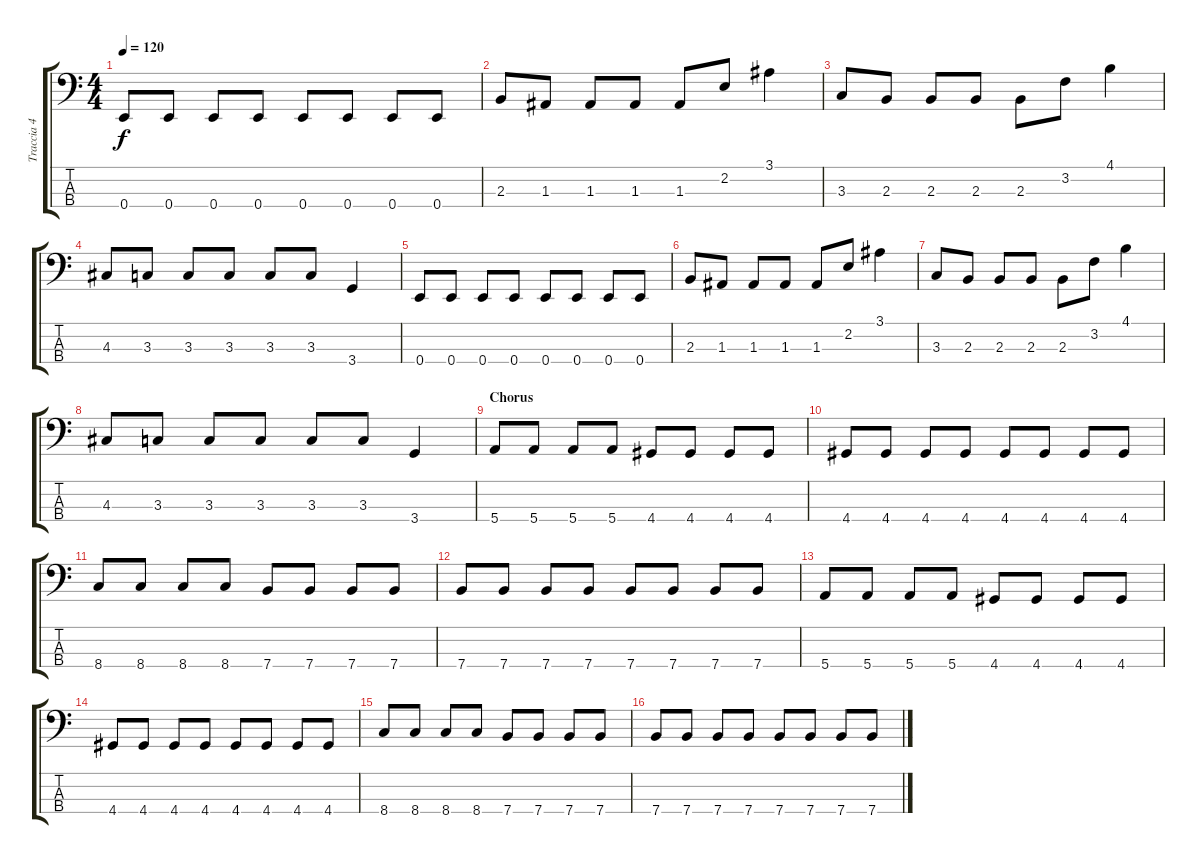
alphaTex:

\track ("Traccia 4" "Traccia 4") {instrument electricbassfinger}
\staff {score tabs}
\tuning (G2 D2 A1 E1) {hide}
\ts (4 4)
\tempo 120
\clef f4
\ks c
0.4.8{dy f} 0.4.8 0.4.8 0.4.8 0.4.8 0.4.8 0.4.8 0.4.8 |
2.3.8 1.3.8 1.3.8 1.3.8 1.3.8 2.2.8 3.1.4 |
3.3.8 2.3.8 2.3.8 2.3.8 2.3.8 3.2.8 4.1.4 |
4.3.8 3.3.8 3.3.8 3.3.8 3.3.8 3.3.8 3.4.4 |
0.4.8 0.4.8 0.4.8 0.4.8 0.4.8 0.4.8 0.4.8 0.4.8 |
2.3.8 1.3.8 1.3.8 1.3.8 1.3.8 2.2.8 3.1.4 |
3.3.8 2.3.8 2.3.8 2.3.8 2.3.8 3.2.8 4.1.4 |
4.3.8 3.3.8 3.3.8 3.3.8 3.3.8 3.3.8 3.4.4 |
\section ("" "Chorus")
5.4.8 5.4.8 5.4.8 5.4.8 4.4.8 4.4.8 4.4.8 4.4.8 |
4.4.8 4.4.8 4.4.8 4.4.8 4.4.8 4.4.8 4.4.8 4.4.8 |
8.4.8 8.4.8 8.4.8 8.4.8 7.4.8 7.4.8 7.4.8 7.4.8 |
7.4.8 7.4.8 7.4.8 7.4.8 7.4.8 7.4.8 7.4.8 7.4.8 |
5.4.8 5.4.8 5.4.8 5.4.8 4.4.8 4.4.8 4.4.8 4.4.8 |
4.4.8 4.4.8 4.4.8 4.4.8 4.4.8 4.4.8 4.4.8 4.4.8 |
8.4.8 8.4.8 8.4.8 8.4.8 7.4.8 7.4.8 7.4.8 7.4.8 |
7.4.8 7.4.8 7.4.8 7.4.8 7.4.8 7.4.8 7.4.8 7.4.8
